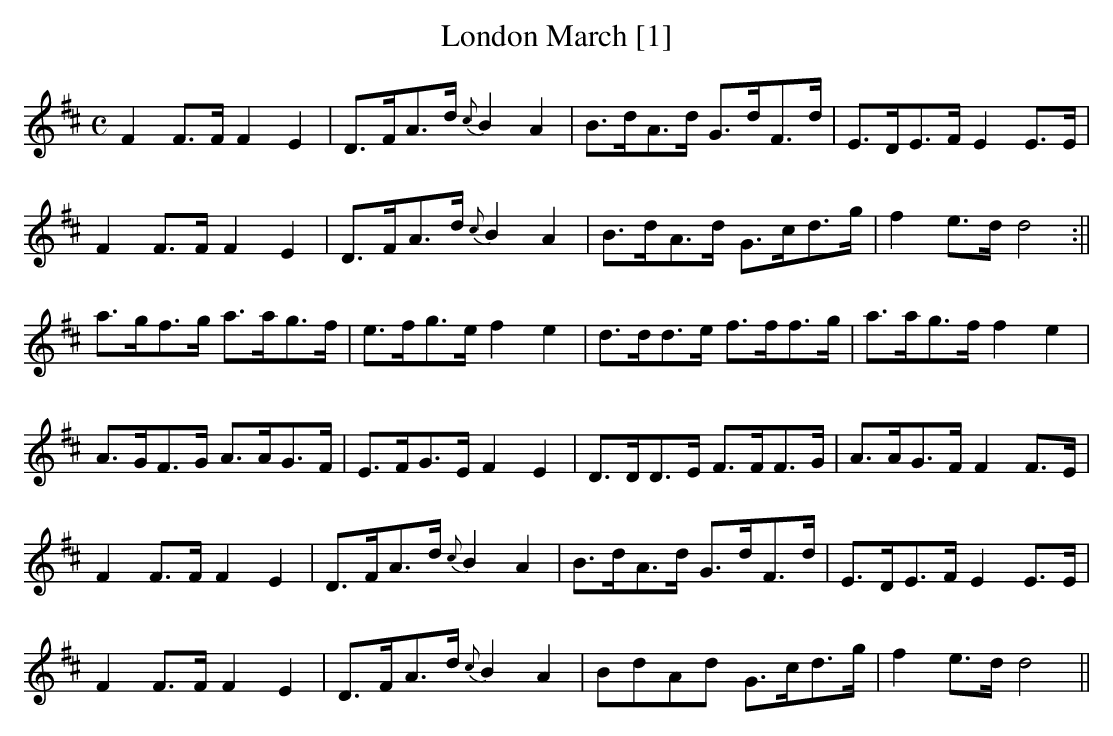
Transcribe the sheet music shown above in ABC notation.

X:1
T:London March [1]
M:C
L:1/8
K:D
F2 F>F F2E2|D>FA>d {c}B2A2|B>dA>d G>dF>d|E>DE>F E2 E>E|
F2F>F F2E2|D>FA>d {c}B2A2|B>dA>d G>cd>g|f2 e>d d4:||
a>gf>g a>ag>f|e>fg>e f2e2|d>dd>e f>ff>g|a>ag>f f2e2|
A>GF>G A>AG>F|E>FG>E F2E2|D>DD>E F>FF>G|A>AG>F F2 F>E|
F2 F>F F2E2|D>FA>d {c}B2A2|B>dA>d G>dF>d|E>DE>F E2 E>E|
F2 F>F F2E2|D>FA>d {c}B2A2|BdAd G>cd>g|f2 e>d d4||
